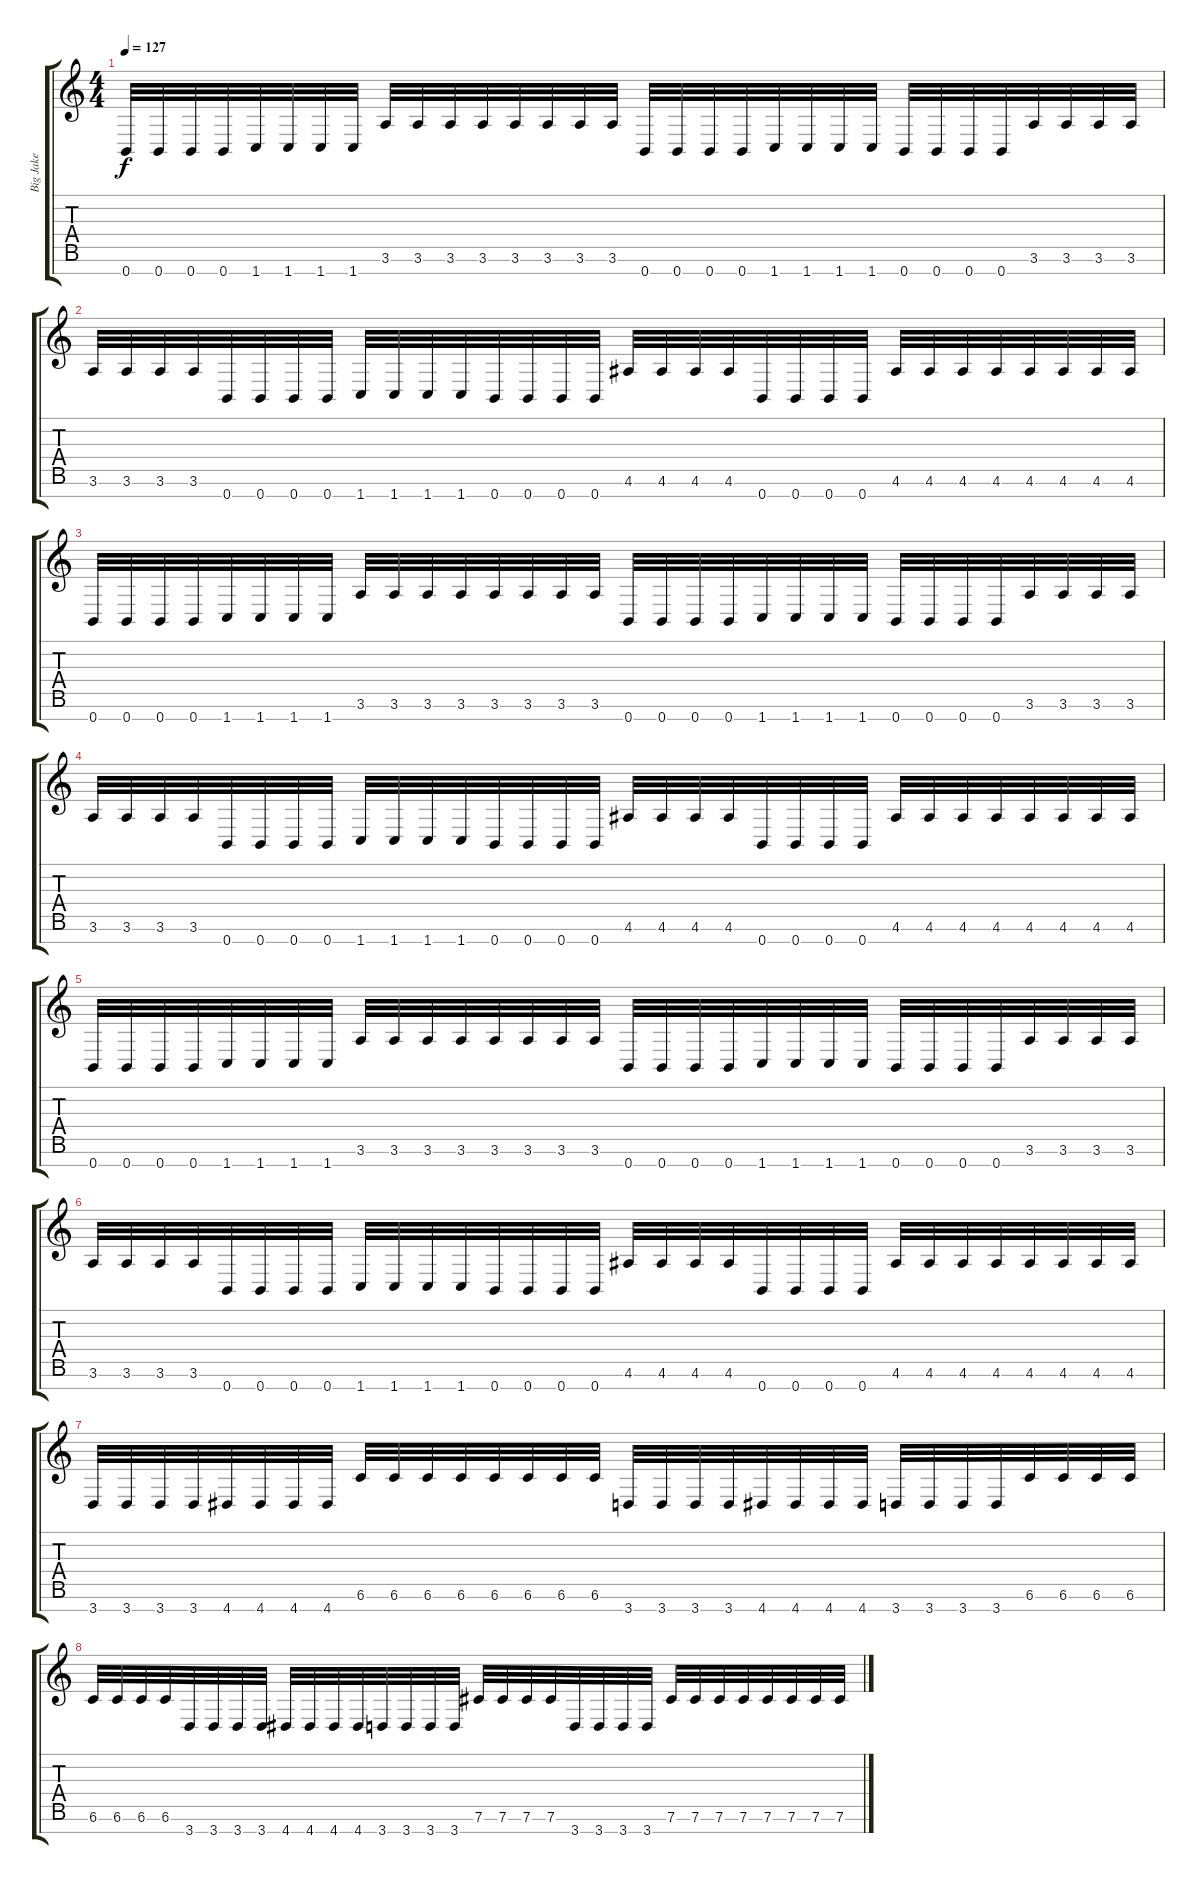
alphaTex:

\track ("Big Jake" "Big Jake") {instrument distortionguitar}
\staff {score tabs}
\tuning (Gb4 Db4 A3 E3 B2 Gb2 B1) {hide}
\ts (4 4)
\tempo 127
\clef g2
\ks c
0.7.32{dy f} 0.7.32 0.7.32 0.7.32 1.7.32 1.7.32 1.7.32 1.7.32 3.6.32 3.6.32 3.6.32 3.6.32 3.6.32 3.6.32 3.6.32 3.6.32 0.7.32 0.7.32 0.7.32 0.7.32 1.7.32 1.7.32 1.7.32 1.7.32 0.7.32 0.7.32 0.7.32 0.7.32 3.6.32 3.6.32 3.6.32 3.6.32 |
3.6.32 3.6.32 3.6.32 3.6.32 0.7.32 0.7.32 0.7.32 0.7.32 1.7.32 1.7.32 1.7.32 1.7.32 0.7.32 0.7.32 0.7.32 0.7.32 4.6.32 4.6.32 4.6.32 4.6.32 0.7.32 0.7.32 0.7.32 0.7.32 4.6.32 4.6.32 4.6.32 4.6.32 4.6.32 4.6.32 4.6.32 4.6.32 |
0.7.32 0.7.32 0.7.32 0.7.32 1.7.32 1.7.32 1.7.32 1.7.32 3.6.32 3.6.32 3.6.32 3.6.32 3.6.32 3.6.32 3.6.32 3.6.32 0.7.32 0.7.32 0.7.32 0.7.32 1.7.32 1.7.32 1.7.32 1.7.32 0.7.32 0.7.32 0.7.32 0.7.32 3.6.32 3.6.32 3.6.32 3.6.32 |
3.6.32 3.6.32 3.6.32 3.6.32 0.7.32 0.7.32 0.7.32 0.7.32 1.7.32 1.7.32 1.7.32 1.7.32 0.7.32 0.7.32 0.7.32 0.7.32 4.6.32 4.6.32 4.6.32 4.6.32 0.7.32 0.7.32 0.7.32 0.7.32 4.6.32 4.6.32 4.6.32 4.6.32 4.6.32 4.6.32 4.6.32 4.6.32 |
0.7.32 0.7.32 0.7.32 0.7.32 1.7.32 1.7.32 1.7.32 1.7.32 3.6.32 3.6.32 3.6.32 3.6.32 3.6.32 3.6.32 3.6.32 3.6.32 0.7.32 0.7.32 0.7.32 0.7.32 1.7.32 1.7.32 1.7.32 1.7.32 0.7.32 0.7.32 0.7.32 0.7.32 3.6.32 3.6.32 3.6.32 3.6.32 |
3.6.32 3.6.32 3.6.32 3.6.32 0.7.32 0.7.32 0.7.32 0.7.32 1.7.32 1.7.32 1.7.32 1.7.32 0.7.32 0.7.32 0.7.32 0.7.32 4.6.32 4.6.32 4.6.32 4.6.32 0.7.32 0.7.32 0.7.32 0.7.32 4.6.32 4.6.32 4.6.32 4.6.32 4.6.32 4.6.32 4.6.32 4.6.32 |
3.7.32 3.7.32 3.7.32 3.7.32 4.7.32 4.7.32 4.7.32 4.7.32 6.6.32 6.6.32 6.6.32 6.6.32 6.6.32 6.6.32 6.6.32 6.6.32 3.7.32 3.7.32 3.7.32 3.7.32 4.7.32 4.7.32 4.7.32 4.7.32 3.7.32 3.7.32 3.7.32 3.7.32 6.6.32 6.6.32 6.6.32 6.6.32 |
6.6.32 6.6.32 6.6.32 6.6.32 3.7.32 3.7.32 3.7.32 3.7.32 4.7.32 4.7.32 4.7.32 4.7.32 3.7.32 3.7.32 3.7.32 3.7.32 7.6.32 7.6.32 7.6.32 7.6.32 3.7.32 3.7.32 3.7.32 3.7.32 7.6.32 7.6.32 7.6.32 7.6.32 7.6.32 7.6.32 7.6.32 7.6.32
